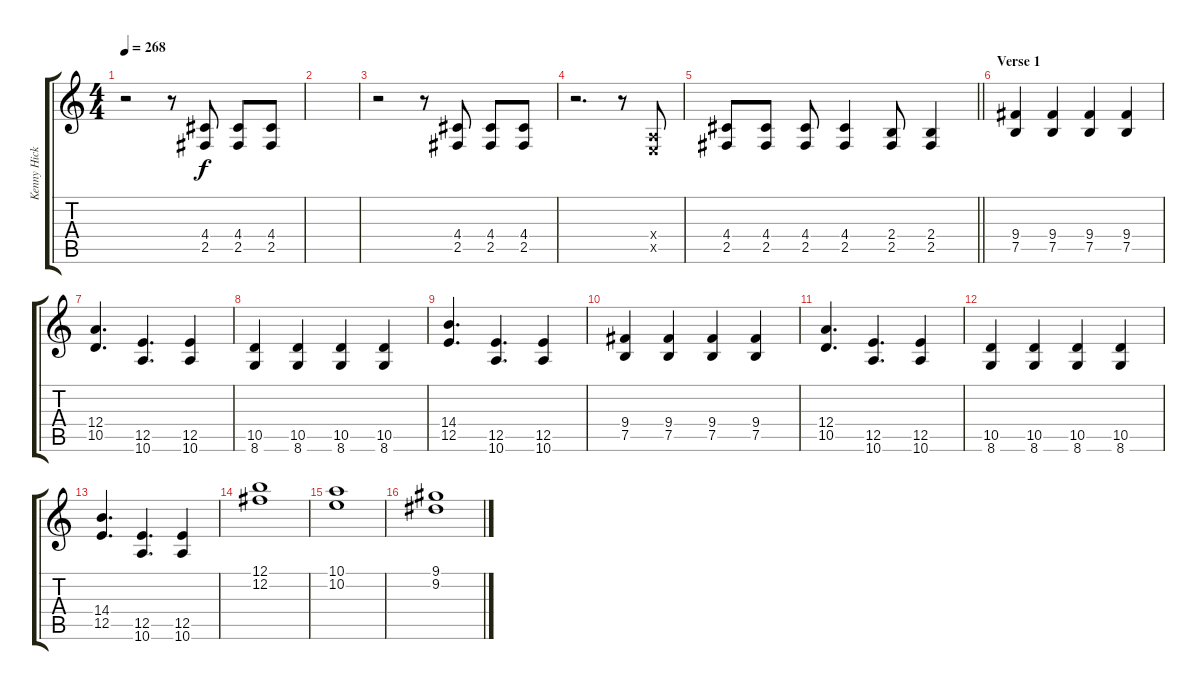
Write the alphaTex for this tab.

\track ("Kenny Hickey" "Kenny Hick") {instrument distortionguitar}
\staff {score tabs}
\tuning (B3 Gb3 D3 A2 E2 B1) {hide}
\ts (4 4)
\tempo 268
\clef g2
\ks c
r.2{dy f} r.8 (4.4 2.5).8 (4.4 2.5).8 (4.4 2.5).8 |
|
r.2 r.8 (4.4 2.5).8 (4.4 2.5).8 (4.4 2.5).8 |
r.2{d} r.8 (0.4{x} 0.5{x}).8 |
\barLineRight lightlight
(4.4 2.5).8 (4.4 2.5).8 (4.4 2.5).8 (4.4 2.5).4 (2.4 2.5).8 (2.4 2.5).4 |
\section ("" "Verse 1")
(9.4 7.5).4 (9.4 7.5).4 (9.4 7.5).4 (9.4 7.5).4 |
(12.4 10.5).4{d} (12.5 10.6).4{d} (12.5 10.6).4 |
(10.5 8.6).4 (10.5 8.6).4 (10.5 8.6).4 (10.5 8.6).4 |
(14.4 12.5).4{d} (12.5 10.6).4{d} (12.5 10.6).4 |
(9.4 7.5).4 (9.4 7.5).4 (9.4 7.5).4 (9.4 7.5).4 |
(12.4 10.5).4{d} (12.5 10.6).4{d} (12.5 10.6).4 |
(10.5 8.6).4 (10.5 8.6).4 (10.5 8.6).4 (10.5 8.6).4 |
(14.4 12.5).4{d} (12.5 10.6).4{d} (12.5 10.6).4 |
(12.1 12.2).1 |
(10.1 10.2).1 |
(9.1 9.2).1
